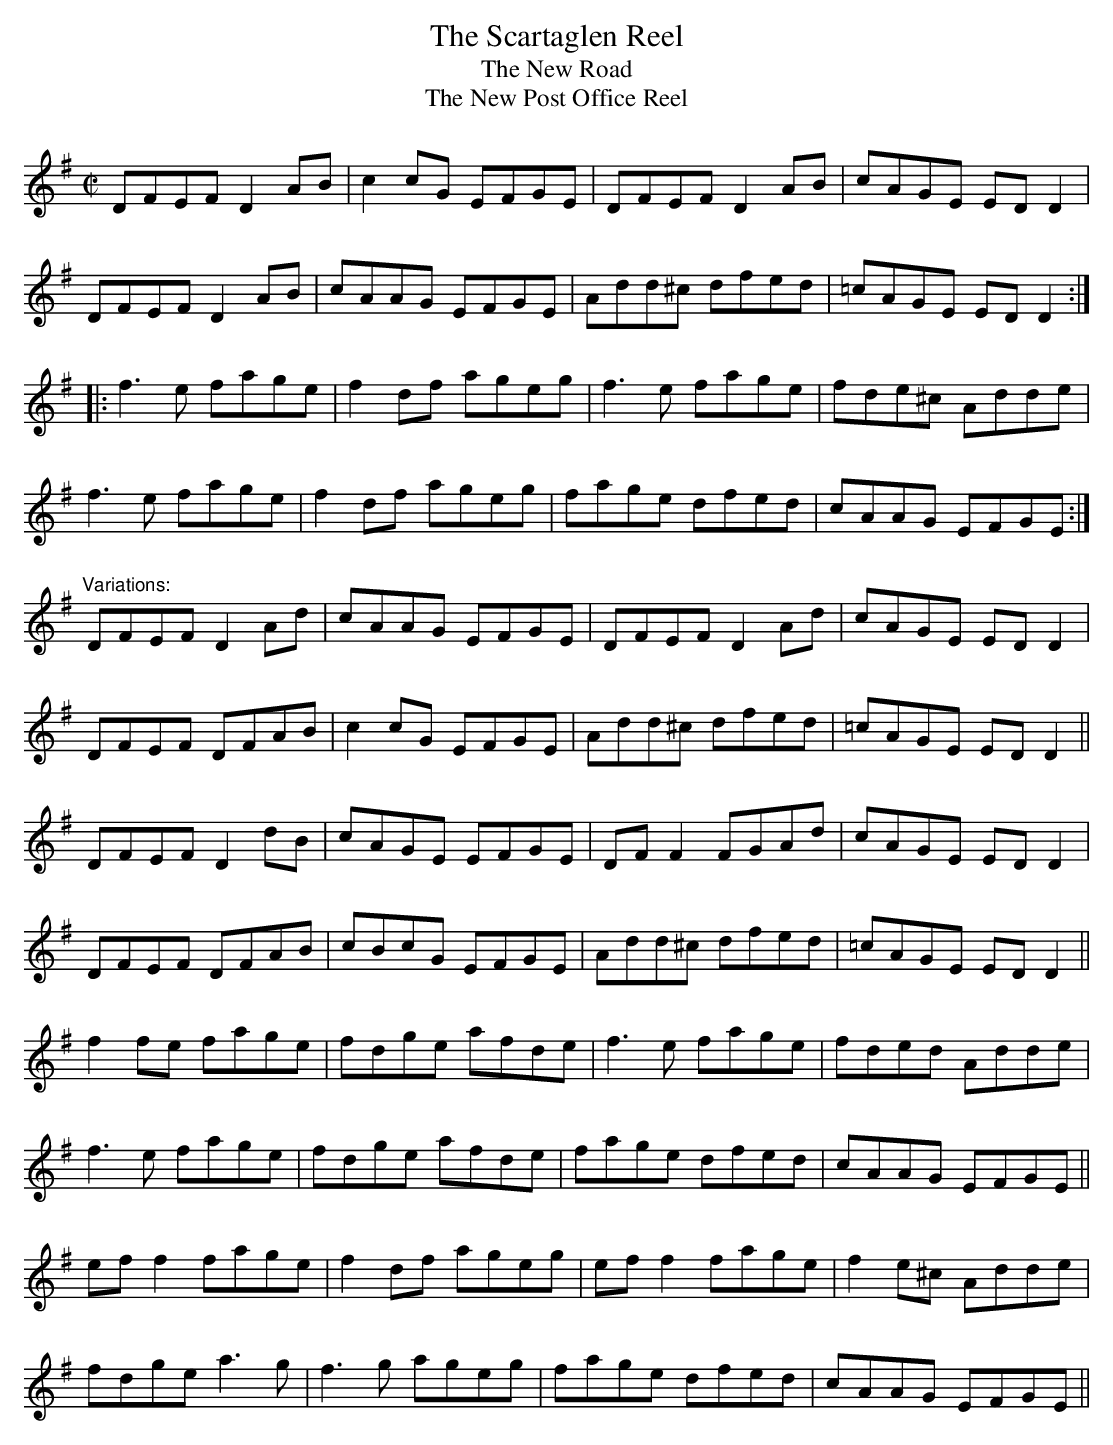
X:1
T:Scartaglen Reel, The
T:New Road, The
T:New Post Office Reel, The
M:C|
K:Dmix
DFEF D2AB|c2cG EFGE|DFEF D2AB|cAGE EDD2|
DFEF D2AB|cAAG EFGE|Add^c dfed|=cAGE EDD2:|
|:f3e fage|f2df ageg|f3e fage|fde^c Adde|
f3e fage|f2df ageg|fage dfed|cAAG EFGE:|
"Variations:"
DFEF D2Ad|cAAG EFGE|DFEF D2Ad|cAGE EDD2|
DFEF DFAB|c2cG EFGE|Add^c dfed|=cAGE EDD2||
DFEF D2dB|cAGE EFGE|DFF2 FGAd|cAGE EDD2|
DFEF DFAB|cBcG EFGE|Add^c dfed|=cAGE EDD2||
f2fe fage|fdge afde|f3e fage|fded Adde|
f3e fage|fdge afde|fage dfed|cAAG EFGE||
eff2 fage|f2df ageg|eff2 fage|f2e^c Adde|
fdge a3g|f3g ageg|fage dfed|cAAG EFGE||
